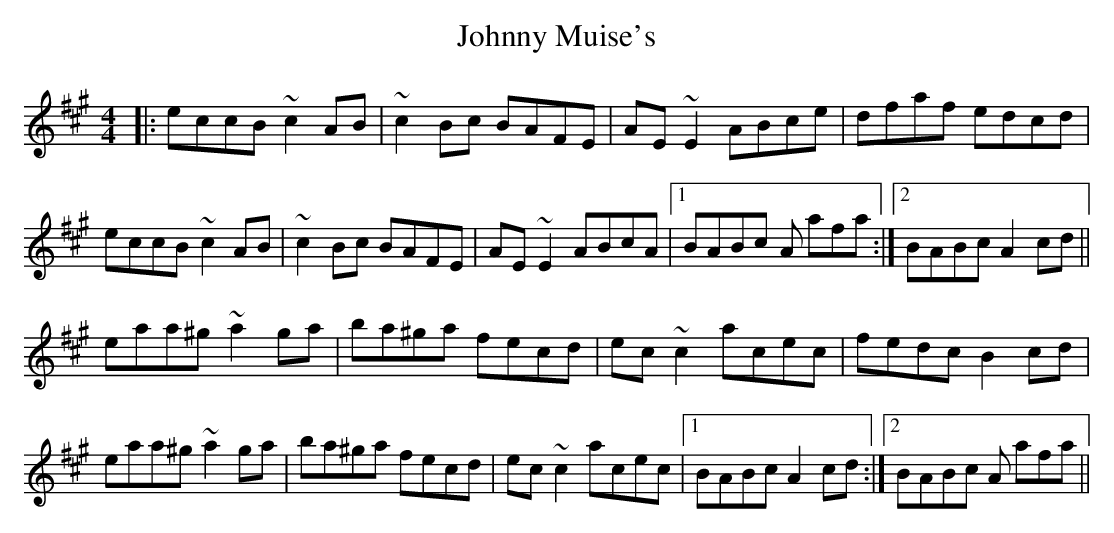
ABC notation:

X:1
T: Johnny Muise's
M: 4/4
L: 1/8
K: Amaj
|:eccB ~c2AB|~c2Bc BAFE|AE~E2 ABce|dfaf edcd|
eccB ~c2AB|~c2Bc BAFE|AE~E2 ABcA|1 BABc A afa:|2 BABc A2 cd||
eaa^g ~a2ga|ba^ga fecd|ec~c2 acec|fedc B2cd|
eaa^g ~a2ga|ba^ga fecd|ec~c2 acec|1 BABc A2 cd:|2 BABc A afa||
